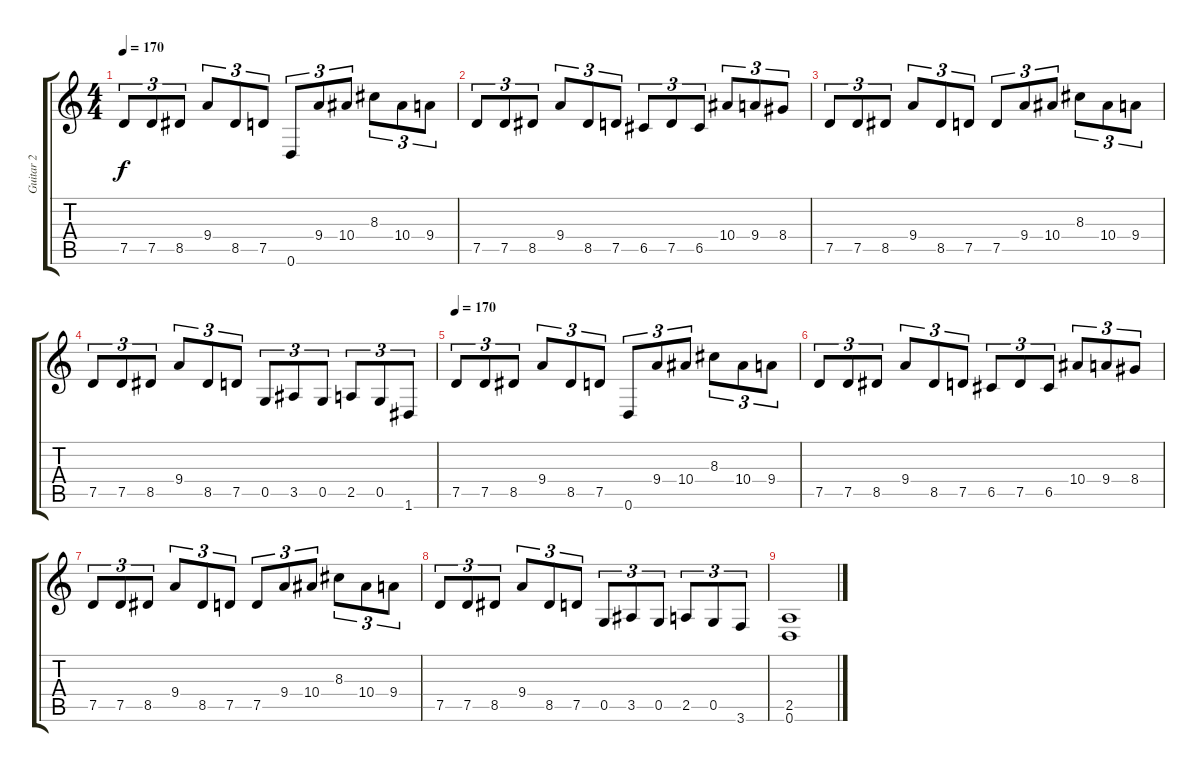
\track ("Guitar 2" "Guitar 2") {instrument distortionguitar}
\staff {score tabs}
\tuning (D4 A3 F3 C3 G2 D2) {hide}
\ts (4 4)
\tempo 170
\clef g2
\ks c
7.5.8{tu (3 2) dy f} 7.5.8{tu (3 2)} 8.5.8{tu (3 2)} 9.4.8{tu (3 2)} 8.5.8{tu (3 2)} 7.5.8{tu (3 2)} 0.6.8{tu (3 2)} 9.4.8{tu (3 2)} 10.4.8{tu (3 2)} 8.3.8{tu (3 2)} 10.4.8{tu (3 2)} 9.4.8{tu (3 2)} |
7.5.8{tu (3 2)} 7.5.8{tu (3 2)} 8.5.8{tu (3 2)} 9.4.8{tu (3 2)} 8.5.8{tu (3 2)} 7.5.8{tu (3 2)} 6.5.8{tu (3 2)} 7.5.8{tu (3 2)} 6.5.8{tu (3 2)} 10.4.8{tu (3 2)} 9.4.8{tu (3 2)} 8.4.8{tu (3 2)} |
7.5.8{tu (3 2)} 7.5.8{tu (3 2)} 8.5.8{tu (3 2)} 9.4.8{tu (3 2)} 8.5.8{tu (3 2)} 7.5.8{tu (3 2) txt ""} 7.5.8{tu (3 2)} 9.4.8{tu (3 2)} 10.4.8{tu (3 2)} 8.3.8{tu (3 2)} 10.4.8{tu (3 2)} 9.4.8{tu (3 2)} |
7.5.8{tu (3 2)} 7.5.8{tu (3 2)} 8.5.8{tu (3 2)} 9.4.8{tu (3 2)} 8.5.8{tu (3 2)} 7.5.8{tu (3 2)} 0.5.8{tu (3 2)} 3.5.8{tu (3 2)} 0.5.8{tu (3 2)} 2.5.8{tu (3 2)} 0.5.8{tu (3 2)} 1.6.8{tu (3 2)} |
\tempo 170
7.5.8{tu (3 2)} 7.5.8{tu (3 2)} 8.5.8{tu (3 2)} 9.4.8{tu (3 2)} 8.5.8{tu (3 2)} 7.5.8{tu (3 2)} 0.6.8{tu (3 2)} 9.4.8{tu (3 2)} 10.4.8{tu (3 2)} 8.3.8{tu (3 2)} 10.4.8{tu (3 2)} 9.4.8{tu (3 2)} |
7.5.8{tu (3 2)} 7.5.8{tu (3 2)} 8.5.8{tu (3 2)} 9.4.8{tu (3 2)} 8.5.8{tu (3 2)} 7.5.8{tu (3 2)} 6.5.8{tu (3 2)} 7.5.8{tu (3 2)} 6.5.8{tu (3 2)} 10.4.8{tu (3 2)} 9.4.8{tu (3 2)} 8.4.8{tu (3 2)} |
7.5.8{tu (3 2)} 7.5.8{tu (3 2)} 8.5.8{tu (3 2)} 9.4.8{tu (3 2)} 8.5.8{tu (3 2)} 7.5.8{tu (3 2)} 7.5.8{tu (3 2)} 9.4.8{tu (3 2)} 10.4.8{tu (3 2)} 8.3.8{tu (3 2)} 10.4.8{tu (3 2)} 9.4.8{tu (3 2)} |
7.5.8{tu (3 2)} 7.5.8{tu (3 2)} 8.5.8{tu (3 2)} 9.4.8{tu (3 2)} 8.5.8{tu (3 2)} 7.5.8{tu (3 2)} 0.5.8{tu (3 2)} 3.5.8{tu (3 2)} 0.5.8{tu (3 2)} 2.5.8{tu (3 2)} 0.5.8{tu (3 2)} 3.6.8{tu (3 2)} |
(2.5 0.6).1
